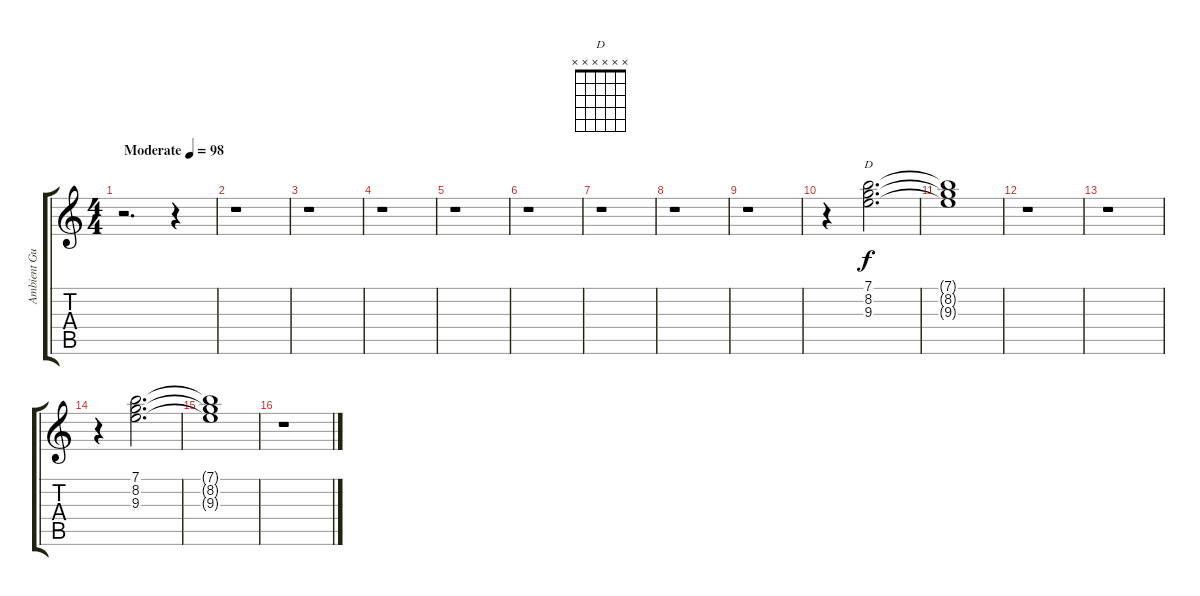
\track ("Ambient Guitar 2 " "Ambient Gu") {instrument electricguitarclean}
\staff {score tabs}
\tuning (E4 B3 G3 D3 A2 E2) {hide}
\chord ("D" x x x x x x) {firstfret 0}
\ts (4 4)
\tempo (98 "Moderate")
\clef g2
\ks c
r.2{d dy f instrument electricguitarclean} r.4 |
r.1 |
r.1 |
r.1 |
r.1 |
r.1 |
r.1 |
r.1 |
r.1 |
r.4 (7.1 8.2 9.3).2{d ch "D"} |
(7.1{t} 8.2{t} 9.3{t}).1 |
r.1 |
r.1 |
r.4 (7.1 8.2 9.3).2{d} |
(7.1{t} 8.2{t} 9.3{t}).1 |
r.1
